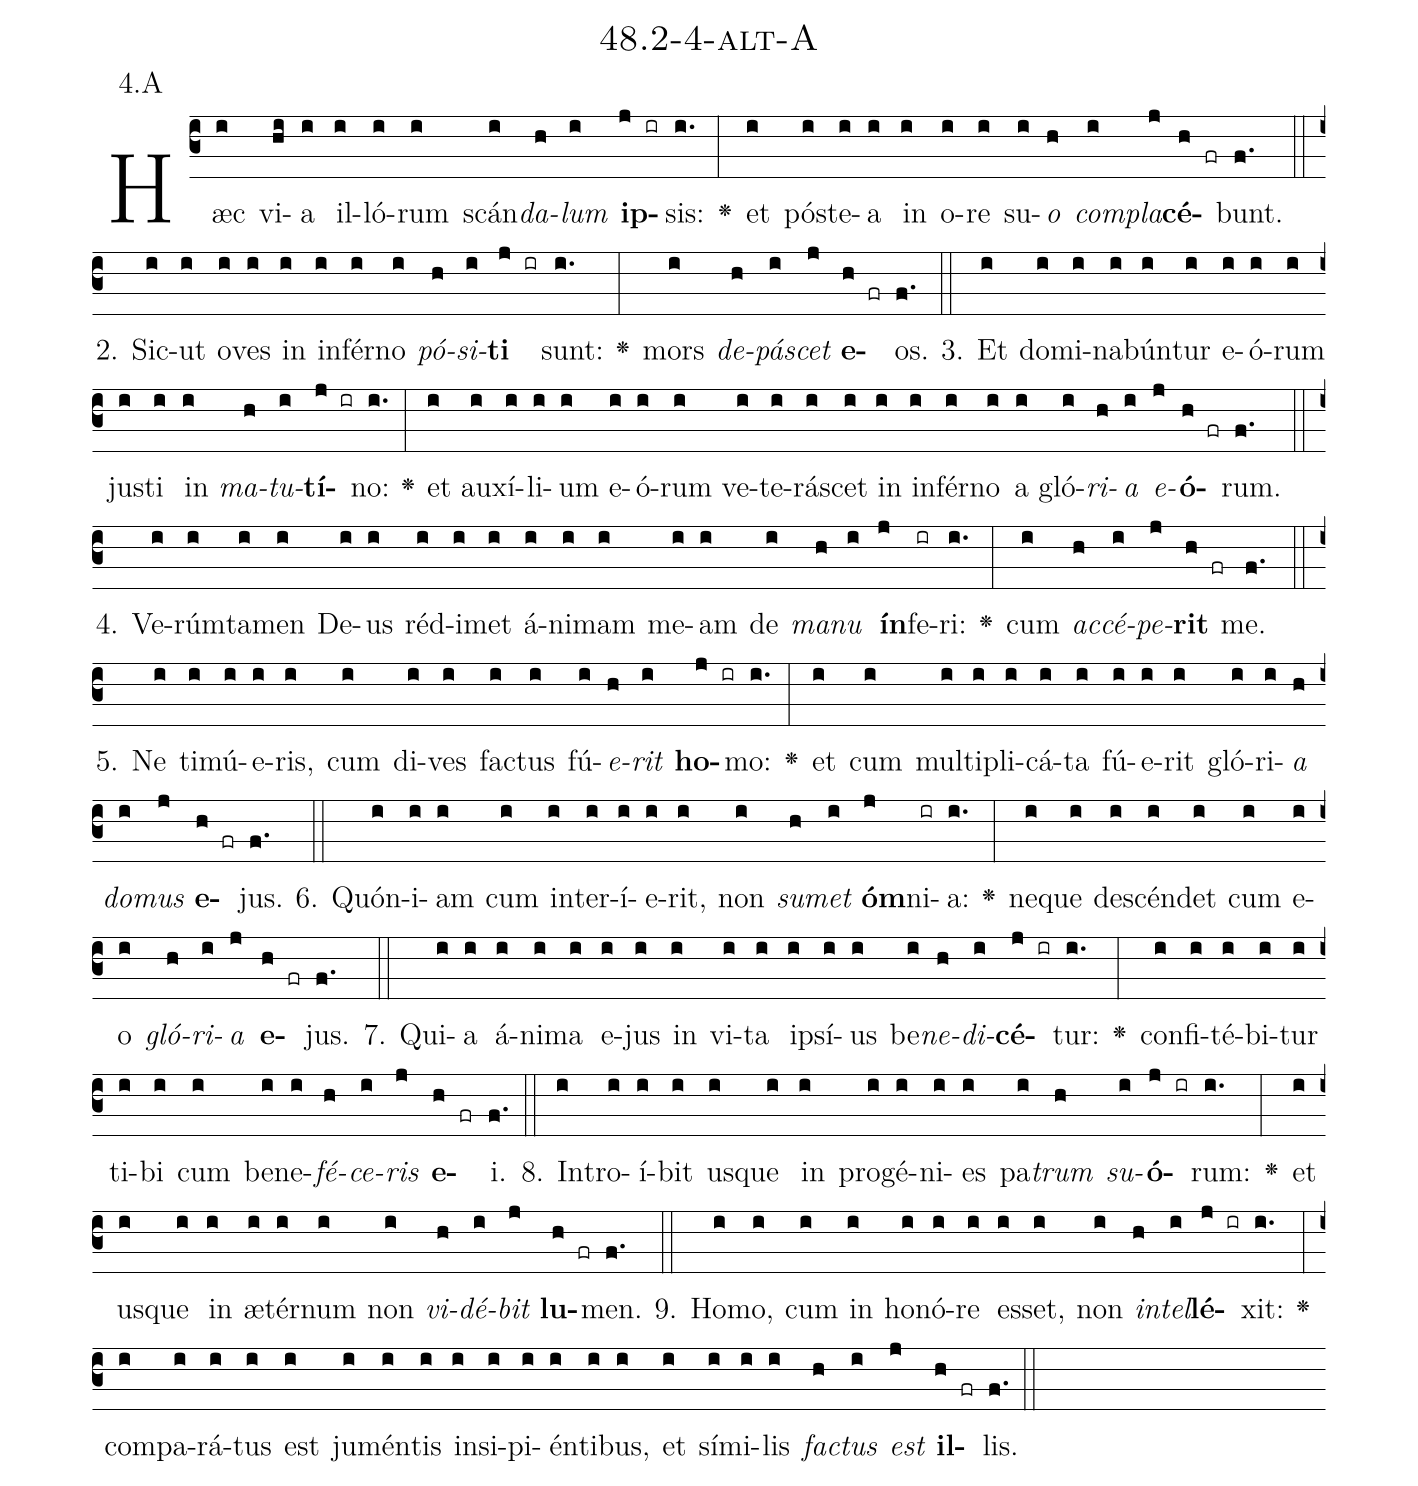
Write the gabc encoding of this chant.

name: 48.2-4-alt-A;
annotation: 4.A;
%%
(c3)Hæc(i) vi(hi)a(i) il(i)ló(i)rum(i) scán(i)<i>da</i>(h)<i>lum</i>(i) <b>ip</b>(j ir)sis:(i.) <v>\greheightstar</v>(:) et(i) póst(i)e(i)a(i) in(i) o(i)re(i) su(i)<i>o</i>(h) <i>com</i>(i)<i>pla</i>(j)<b>cé</b>(h fr)bunt.(f.) (::)
2. Sic(i)ut(i) o(i)ves(i) in(i) in(i)fér(i)no(i) <i>pó</i>(h)<i>si</i>(i)<b>ti</b>(j ir) sunt:(i.) <v>\greheightstar</v>(:) mors(i) <i>de</i>(h)<i>pá</i>(i)<i>scet</i>(j) <b>e</b>(h fr)os.(f.) (::)
3. Et(i) do(i)mi(i)na(i)bún(i)tur(i) e(i)ó(i)rum(i) jus(i)ti(i) in(i) <i>ma</i>(h)<i>tu</i>(i)<b>tí</b>(j ir)no:(i.) <v>\greheightstar</v>(:) et(i) au(i)xí(i)li(i)um(i) e(i)ó(i)rum(i) ve(i)te(i)rá(i)scet(i) in(i) in(i)fér(i)no(i) a(i) gló(i)<i>ri</i>(h)<i>a</i>(i) <i>e</i>(j)<b>ó</b>(h fr)rum.(f.) (::)
4. Ve(i)rúm(i)ta(i)men(i) De(i)us(i) réd(i)i(i)met(i) á(i)ni(i)mam(i) me(i)am(i) de(i) <i>ma</i>(h)<i>nu</i>(i) <b>ín</b>(j)fe(ir)ri:(i.) <v>\greheightstar</v>(:) cum(i) <i>ac</i>(h)<i>cé</i>(i)<i>pe</i>(j)<b>rit</b>(h fr) me.(f.) (::)
5. Ne(i) ti(i)mú(i)e(i)ris,(i) cum(i) di(i)ves(i) fac(i)tus(i) fú(i)<i>e</i>(h)<i>rit</i>(i) <b>ho</b>(j ir)mo:(i.) <v>\greheightstar</v>(:) et(i) cum(i) mul(i)ti(i)pli(i)cá(i)ta(i) fú(i)e(i)rit(i) gló(i)ri(i)<i>a</i>(h) <i>do</i>(i)<i>mus</i>(j) <b>e</b>(h fr)jus.(f.) (::)
6. Quón(i)i(i)am(i) cum(i) in(i)ter(i)í(i)e(i)rit,(i) non(i) <i>su</i>(h)<i>met</i>(i) <b>óm</b>(j)ni(ir)a:(i.) <v>\greheightstar</v>(:) ne(i)que(i) de(i)scén(i)det(i) cum(i) e(i)o(i) <i>gló</i>(h)<i>ri</i>(i)<i>a</i>(j) <b>e</b>(h fr)jus.(f.) (::)
7. Qui(i)a(i) á(i)ni(i)ma(i) e(i)jus(i) in(i) vi(i)ta(i) ip(i)sí(i)us(i) be(i)<i>ne</i>(h)<i>di</i>(i)<b>cé</b>(j ir)tur:(i.) <v>\greheightstar</v>(:) con(i)fi(i)té(i)bi(i)tur(i) ti(i)bi(i) cum(i) be(i)ne(i)<i>fé</i>(h)<i>ce</i>(i)<i>ris</i>(j) <b>e</b>(h fr)i.(f.) (::)
8. In(i)tro(i)í(i)bit(i) us(i)que(i) in(i) pro(i)gé(i)ni(i)es(i) pa(i)<i>trum</i>(h) <i>su</i>(i)<b>ó</b>(j ir)rum:(i.) <v>\greheightstar</v>(:) et(i) us(i)que(i) in(i) æ(i)tér(i)num(i) non(i) <i>vi</i>(h)<i>dé</i>(i)<i>bit</i>(j) <b>lu</b>(h fr)men.(f.) (::)
9. Ho(i)mo,(i) cum(i) in(i) ho(i)nó(i)re(i) es(i)set,(i) non(i) <i>in</i>(h)<i>tel</i>(i)<b>lé</b>(j ir)xit:(i.) <v>\greheightstar</v>(:) com(i)pa(i)rá(i)tus(i) est(i) ju(i)mén(i)tis(i) in(i)si(i)pi(i)én(i)ti(i)bus,(i) et(i) sí(i)mi(i)lis(i) <i>fac</i>(h)<i>tus</i>(i) <i>est</i>(j) <b>il</b>(h fr)lis.(f.) (::)
